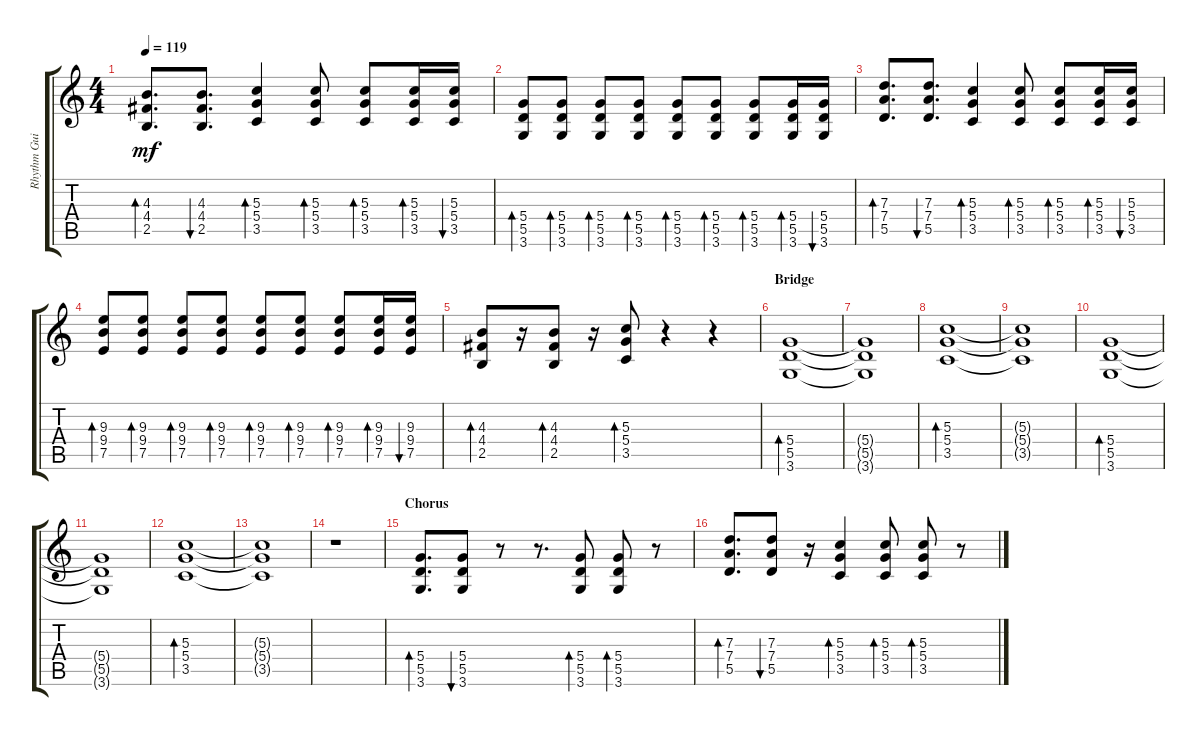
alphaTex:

\track ("Rhythm Guitar" "Rhythm Gui") {instrument overdrivenguitar}
\staff {score tabs}
\tuning (E4 B3 G3 D3 A2 E2) {hide}
\ts (4 4)
\tempo 119
\clef g2
\ks c
(4.3 4.4 2.5).8{d bd 30 dy mf} (4.3 4.4 2.5).8{d bu 30} (5.3 5.4 3.5).4{bd 30} (5.3 5.4 3.5).8{bd 30} (5.3 5.4 3.5).8{bd 30} (5.3 5.4 3.5).16{bd 30} (5.3 5.4 3.5).16{bu 30} |
(5.4 5.5 3.6).8{bd 30} (5.4 5.5 3.6).8{bd 30} (5.4 5.5 3.6).8{bd 30} (5.4 5.5 3.6).8{bd 30} (5.4 5.5 3.6).8{bd 30} (5.4 5.5 3.6).8{bd 30} (5.4 5.5 3.6).8{bd 30} (5.4 5.5 3.6).16{bd 30} (5.4 5.5 3.6).16{bu 30} |
(7.3 7.4 5.5).8{d bd 30} (7.3 7.4 5.5).8{d bu 30} (5.3 5.4 3.5).4{bd 30} (5.3 5.4 3.5).8{bd 30} (5.3 5.4 3.5).8{bd 30} (5.3 5.4 3.5).16{bd 30} (5.3 5.4 3.5).16{bu 30} |
(9.3 9.4 7.5).8{bd 30} (9.3 9.4 7.5).8{bd 30} (9.3 9.4 7.5).8{bd 30} (9.3 9.4 7.5).8{bd 30} (9.3 9.4 7.5).8{bd 30} (9.3 9.4 7.5).8{bd 30} (9.3 9.4 7.5).8{bd 30} (9.3 9.4 7.5).16{bd 30} (9.3 9.4 7.5).16{bu 30} |
(4.3 4.4 2.5).8{bd 30} r.16 (4.3 4.4 2.5).8{bd 30} r.16 (5.3 5.4 3.5).8{bd 30} r.4 r.4 |
\section ("" "Bridge")
(5.4 5.5 3.6).1{bd 30} |
(5.4{t} 5.5{t} 3.6{t}).1 |
(5.3 5.4 3.5).1{bd 30} |
(5.3{t} 5.4{t} 3.5{t}).1 |
(5.4 5.5 3.6).1{bd 30} |
(5.4{t} 5.5{t} 3.6{t}).1 |
(5.3 5.4 3.5).1{bd 30} |
(5.3{t} 5.4{t} 3.5{t}).1 |
r.1 |
\section ("" "Chorus")
(5.4 5.5 3.6).8{d bd 30} (5.4 5.5 3.6).8{bu 30} r.8 r.8{d} (5.4 5.5 3.6).8{bd 30} (5.4 5.5 3.6).8{bd 30} r.8 |
(7.3 7.4 5.5).8{d bd 30} (7.3 7.4 5.5).8{bu 30} r.16 (5.3 5.4 3.5).4{bd 30} (5.3 5.4 3.5).8{bd 30} (5.3 5.4 3.5).8{bd 30} r.8
